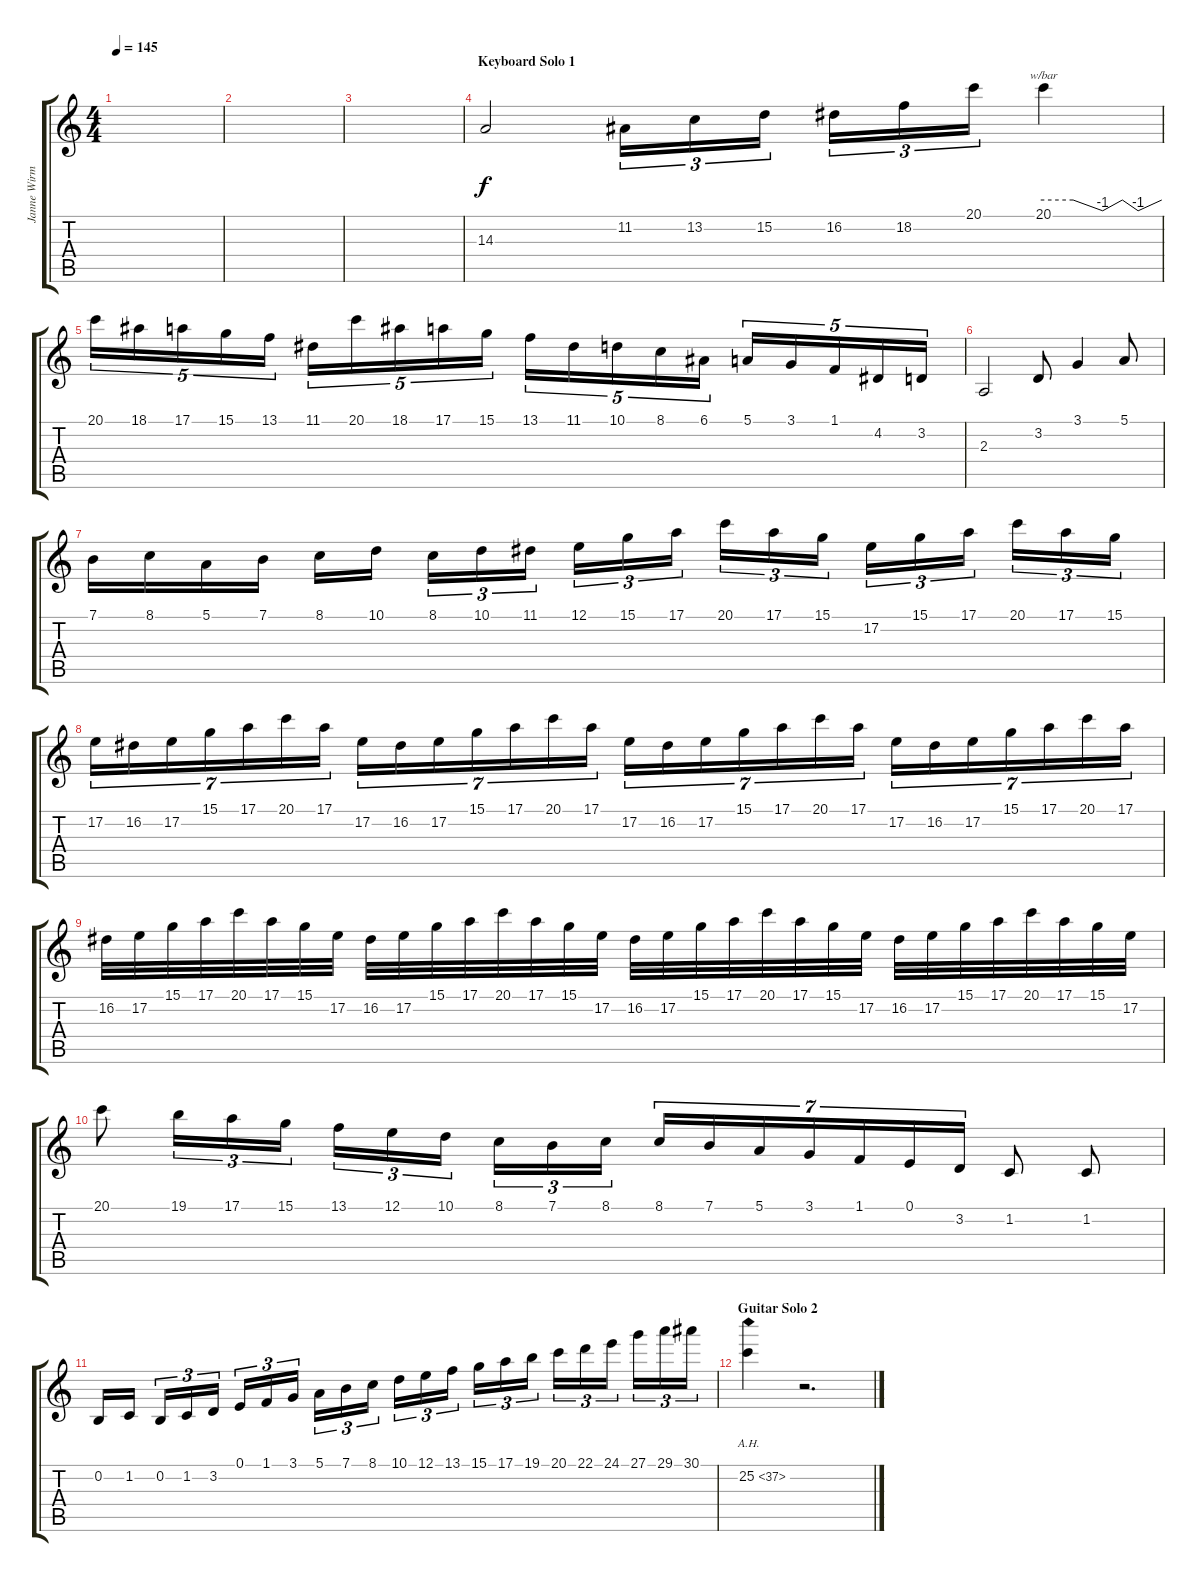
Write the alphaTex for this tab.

\track ("Janne Wirman (Solo)" "Janne Wirm") {instrument lead1square}
\staff {score tabs}
\tuning (E4 B3 G3 D3 A2 E2) {hide}
\ts (4 4)
\tempo 145
\clef g2
\ks c
|
|
|
\section ("" "Keyboard Solo 1")
14.3.2 11.2.16{tu (3 2)} 13.2.16{tu (3 2)} 15.2.16{tu (3 2)} 16.2.16{tu (3 2)} 18.2.16{tu (3 2)} 20.1.16{tu (3 2)} 20.1.4{tbe (custom default 0 0 15 0 30 -4 40 0 48 -4 60 0)} |
20.1.16{tu (5 4)} 18.1.16{tu (5 4)} 17.1.16{tu (5 4)} 15.1.16{tu (5 4)} 13.1.16{tu (5 4)} 11.1.16{tu (5 4)} 20.1.16{tu (5 4)} 18.1.16{tu (5 4)} 17.1.16{tu (5 4)} 15.1.16{tu (5 4)} 13.1.16{tu (5 4)} 11.1.16{tu (5 4)} 10.1.16{tu (5 4)} 8.1.16{tu (5 4)} 6.1.16{tu (5 4)} 5.1.16{tu (5 4)} 3.1.16{tu (5 4)} 1.1.16{tu (5 4)} 4.2.16{tu (5 4)} 3.2.16{tu (5 4)} |
2.3.2 3.2.8 3.1.4 5.1.8 |
7.1.16 8.1.16 5.1.16 7.1.16 8.1.16 10.1.16 8.1.16{tu (3 2)} 10.1.16{tu (3 2)} 11.1.16{tu (3 2)} 12.1.16{tu (3 2)} 15.1.16{tu (3 2)} 17.1.16{tu (3 2)} 20.1.16{tu (3 2)} 17.1.16{tu (3 2)} 15.1.16{tu (3 2)} 17.2.16{tu (3 2)} 15.1.16{tu (3 2)} 17.1.16{tu (3 2)} 20.1.16{tu (3 2)} 17.1.16{tu (3 2)} 15.1.16{tu (3 2)} |
17.2.16{tu (7 4)} 16.2.16{tu (7 4)} 17.2.16{tu (7 4)} 15.1.16{tu (7 4)} 17.1.16{tu (7 4)} 20.1.16{tu (7 4)} 17.1.16{tu (7 4)} 17.2.16{tu (7 4)} 16.2.16{tu (7 4)} 17.2.16{tu (7 4)} 15.1.16{tu (7 4)} 17.1.16{tu (7 4)} 20.1.16{tu (7 4)} 17.1.16{tu (7 4)} 17.2.16{tu (7 4)} 16.2.16{tu (7 4)} 17.2.16{tu (7 4)} 15.1.16{tu (7 4)} 17.1.16{tu (7 4)} 20.1.16{tu (7 4)} 17.1.16{tu (7 4)} 17.2.16{tu (7 4)} 16.2.16{tu (7 4)} 17.2.16{tu (7 4)} 15.1.16{tu (7 4)} 17.1.16{tu (7 4)} 20.1.16{tu (7 4)} 17.1.16{tu (7 4)} |
16.2.32 17.2.32 15.1.32 17.1.32 20.1.32 17.1.32 15.1.32 17.2.32 16.2.32 17.2.32 15.1.32 17.1.32 20.1.32 17.1.32 15.1.32 17.2.32 16.2.32 17.2.32 15.1.32 17.1.32 20.1.32 17.1.32 15.1.32 17.2.32 16.2.32 17.2.32 15.1.32 17.1.32 20.1.32 17.1.32 15.1.32 17.2.32 |
20.1.8 19.1.16{tu (3 2)} 17.1.16{tu (3 2)} 15.1.16{tu (3 2)} 13.1.16{tu (3 2)} 12.1.16{tu (3 2)} 10.1.16{tu (3 2)} 8.1.16{tu (3 2)} 7.1.16{tu (3 2)} 8.1.16{tu (3 2)} 8.1.16{tu (7 4)} 7.1.16{tu (7 4)} 5.1.16{tu (7 4)} 3.1.16{tu (7 4)} 1.1.16{tu (7 4)} 0.1.16{tu (7 4)} 3.2.16{tu (7 4)} 1.2.8 1.2.8 |
0.2.16 1.2.16 0.2.16{tu (3 2)} 1.2.16{tu (3 2)} 3.2.16{tu (3 2)} 0.1.16{tu (3 2)} 1.1.16{tu (3 2)} 3.1.16{tu (3 2)} 5.1.16{tu (3 2)} 7.1.16{tu (3 2)} 8.1.16{tu (3 2)} 10.1.16{tu (3 2)} 12.1.16{tu (3 2)} 13.1.16{tu (3 2)} 15.1.16{tu (3 2)} 17.1.16{tu (3 2)} 19.1.16{tu (3 2)} 20.1.16{tu (3 2)} 22.1.16{tu (3 2)} 24.1.16{tu (3 2)} 27.1.16{tu (3 2)} 29.1.16{tu (3 2)} 30.1.16{tu (3 2)} |
\section ("" "Guitar Solo 2")
25.2{ah 12}.4 r.2{d}
